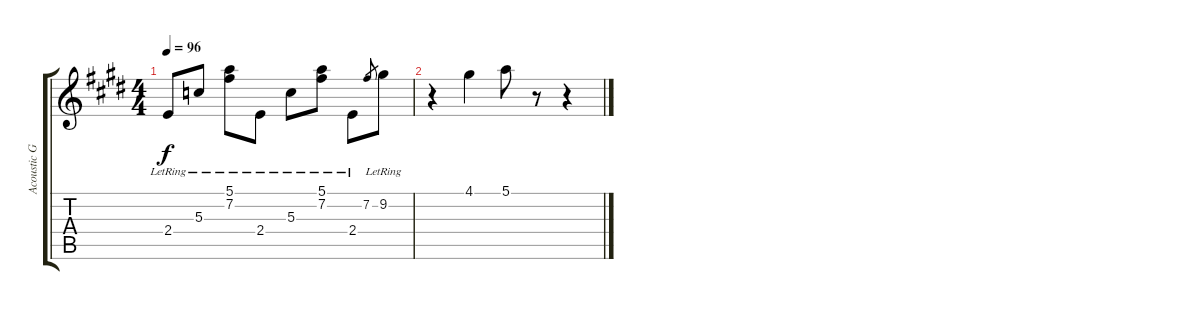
\track ("Acoustic Guitar 2 (Capo II)" "Acoustic G") {instrument acousticguitarsteel}
\staff {score tabs}
\tuning (E4 B3 G3 D3 A2 E2) {hide}
\ts (4 4)
\tempo 96
\clef g2
\ks e
2.4{lr}.8{dy f} 5.3{lr}.8 (5.1{lr} 7.2{lr}).8 2.4{lr}.8 5.3{lr}.8 (5.1{lr} 7.2{lr}).8 2.4{lr}.8 7.2.8{gr} 9.2{lr}.8 |
r.4 4.1.4 5.1.8 r.8 r.4
